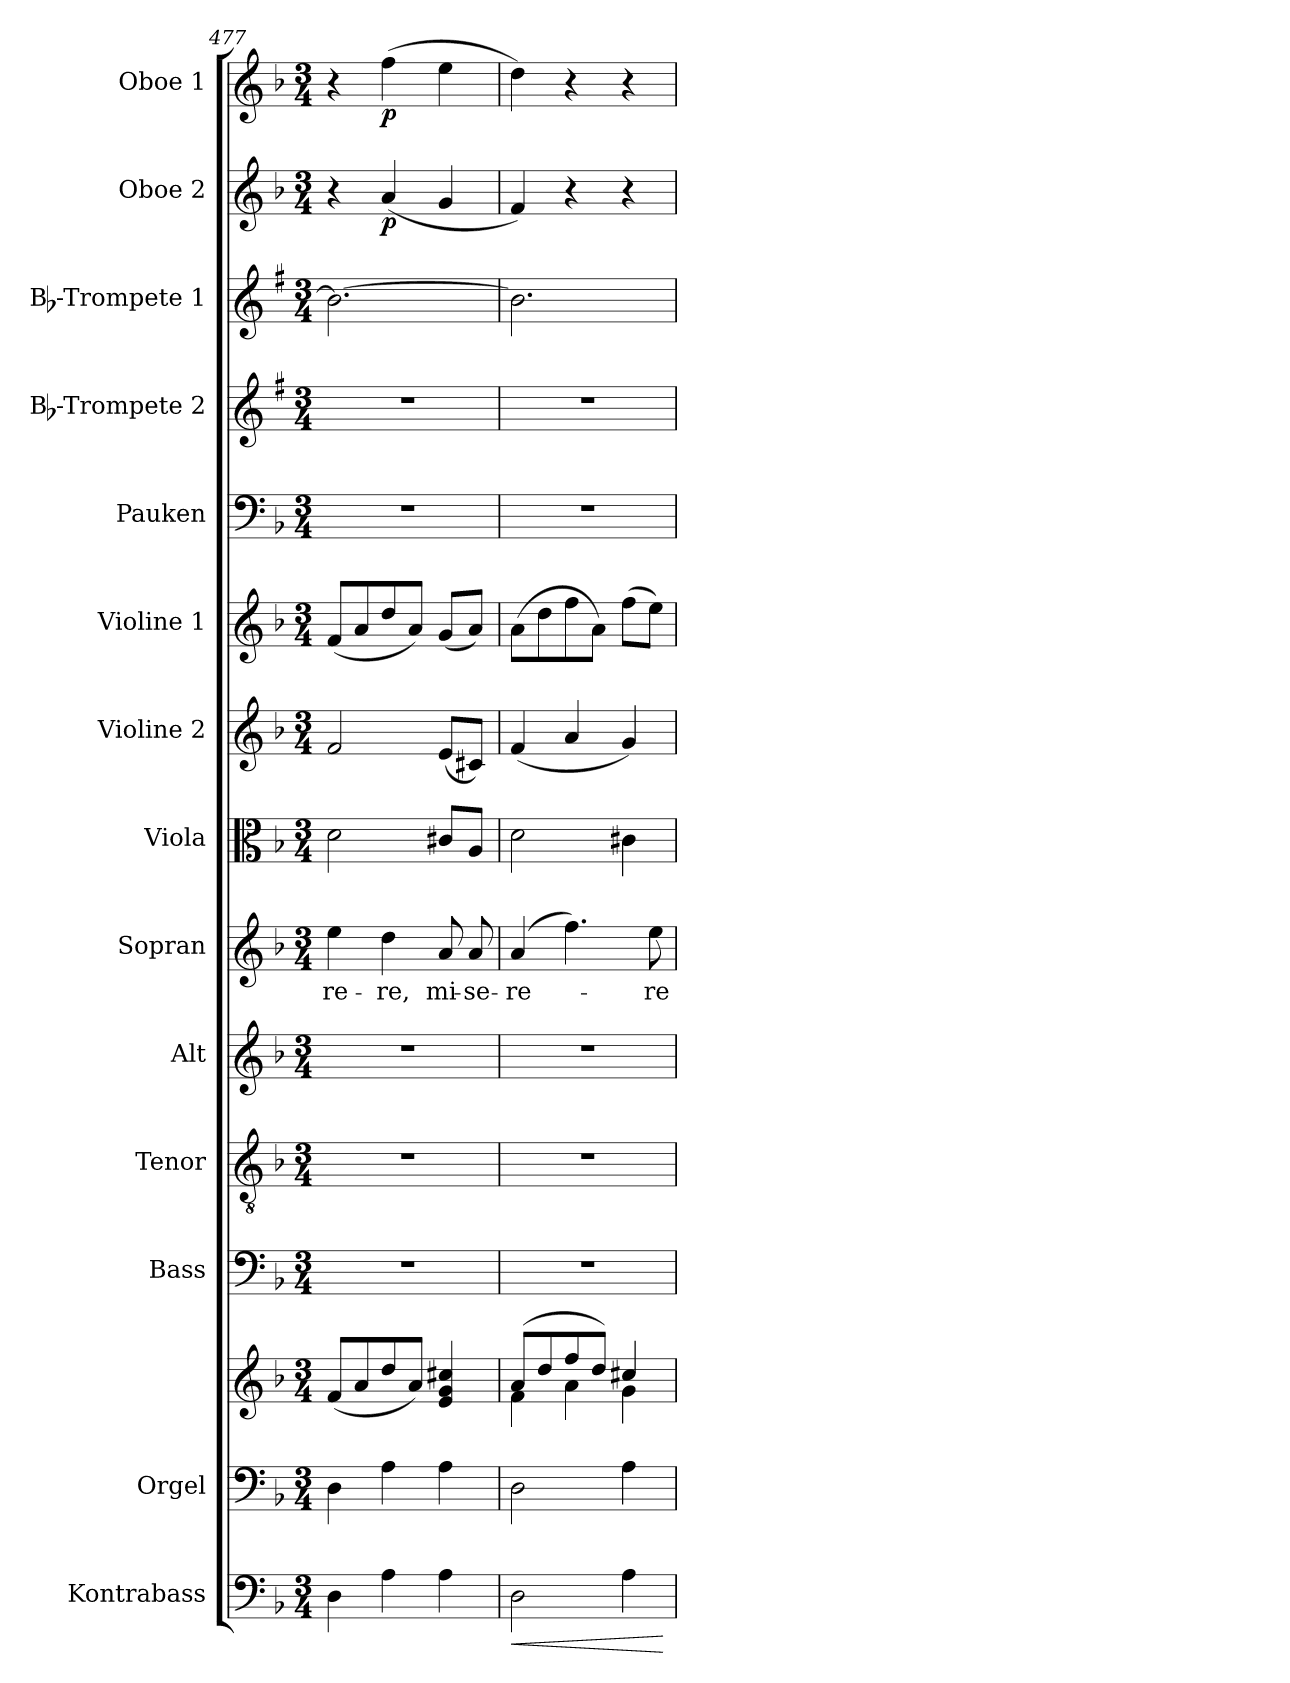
**kern	**dynam	**kern	**kern	**kern	**kern	**kern	**kern	**text	**kern	**kern	**kern	**kern	**kern	**kern	**kern	**dynam	**kern	**dynam
*part14	*part14	*part13	*part13	*part12	*part11	*part10	*part9	*part9	*part8	*part7	*part6	*part5	*part4	*part3	*part2	*part2	*part1	*part1
*staff15	*staff15	*staff14	*staff13	*staff12	*staff11	*staff10	*staff9	*staff9	*staff8	*staff7	*staff6	*staff5	*staff4	*staff3	*staff2	*staff2	*staff1	*staff1
*I"Kontrabass	*	*I"Orgel	*	*I"Bass	*I"Tenor	*I"Alt	*I"Sopran	*	*I"Viola	*I"Violine 2	*I"Violine 1	*I"Pauken	*I"Bb-Trompete 2	*I"Bb-Trompete 1	*I"Oboe 2	*	*I"Oboe 1	*
*I'Kb.	*	*I'Org.	*	*I'B.	*I'T.	*I'A.	*I'S.	*	*I'Vla.	*I'Vl. 2	*I'Vl. 1	*I'Pk.	*I'Bb Trp. 2	*I'Bb Trp. 1	*I'Ob. 2	*	*I'Ob. 1	*
*clefF4	*	*clefF4	*clefG2	*clefF4	*clefGv2	*clefG2	*clefG2	*	*clefC3	*clefG2	*clefG2	*clefF4	*clefG2	*clefG2	*clefG2	*	*clefG2	*
*ITrd7c12	*	*	*	*	*	*	*	*	*	*	*	*	*ITrd1c2	*ITrd1c2	*	*	*	*
*k[b-]	*	*k[b-]	*k[b-]	*k[b-]	*k[b-]	*k[b-]	*k[b-]	*	*k[b-]	*k[b-]	*k[b-]	*k[b-]	*k[b-]	*k[b-]	*k[b-]	*	*k[b-]	*
*F:	*	*F:	*F:	*F:	*F:	*F:	*F:	*	*F:	*F:	*F:	*F:	*F:	*F:	*F:	*	*F:	*
*M3/4	*	*M3/4	*M3/4	*M3/4	*M3/4	*M3/4	*M3/4	*	*M3/4	*M3/4	*M3/4	*M3/4	*M3/4	*M3/4	*M3/4	*	*M3/4	*
=477	=477	=477	=477	=477	=477	=477	=477	=477	=477	=477	=477	=477	=477	=477	=477	=477	=477	=477
!	!	!	!	!	!	!	!	!LO:LY:b	!	!	!	!	!	!	!	!	!	!
4DD\	.	4D\	(<8f/L	2.r	2.r	2.r	4ee\	-re-	2d\	2f/	(<8f/L	2.r	2.r	2.a\_	4r	.	4r	.
.	.	.	8a/	.	.	.	.	.	.	.	8a/	.	.	.	.	.	.	.
!	!	!	!	!	!	!	!	!LO:LY:b	!	!	!	!	!	!	!	!LO:DY:b	!	!LO:DY:b
4AA\	.	4A\	8dd/	.	.	.	4dd\	-re,	.	.	8dd/	.	.	.	(<4a/	p	(>4ff\	p
.	.	.	8a/J)	.	.	.	.	.	.	.	8a/J)	.	.	.	.	.	.	.
!	!	!	!	!	!	!	!	!LO:LY:b	!	!	!	!	!	!	!	!	!	!
4AA\	.	4A\	4e/ 4g/ 4cc#X/	.	.	.	8a/	mi-	8c#X/L	(<8e/L	(<8g/L	.	.	.	4g/	.	4ee\	.
!	!	!	!	!	!	!	!	!LO:LY:b	!	!	!	!	!	!	!	!	!	!
.	.	.	.	.	.	.	8a/	-se-	8A/J	8c#X/J)	8a/J)	.	.	.	.	.	.	.
=478	=478	=478	=478	=478	=478	=478	=478	=478	=478	=478	=478	=478	=478	=478	=478	=478	=478	=478
!	!LO:HP:b	!	!	!	!	!	!	!LO:LY:b	!	!	!	!	!	!	!	!	!	!
*	*	*	*^	*	*	*	*	*	*	*	*	*	*	*	*	*	*	*
2DD\	<	2D\	(>8a/L	4f\	2.r	2.r	2.r	(4a/	-re-	2d\	(<4f/	(>8a\L	2.r	2.r	2.a\]	4f/)	.	4dd\)	.
.	.	.	8dd/	.	.	.	.	.	.	.	.	8dd\	.	.	.	.	.	.	.
.	.	.	8ff/	4a\	.	.	.	4.ff\)	.	.	4a/	8ff\	.	.	.	4r	.	4r	.
.	.	.	8dd/J)	.	.	.	.	.	.	.	.	8a\J)	.	.	.	.	.	.	.
4AA\	.	4A\	4cc#X/	4g\	.	.	.	.	.	4c#X\	4g/)	(>8ff\L	.	.	.	4r	.	4r	.
!	!	!	!	!	!	!	!	!	!LO:LY:b	!	!	!	!	!	!	!	!	!	!
.	.	.	.	.	.	.	.	8ee\	-re	.	.	8ee\J)	.	.	.	.	.	.	.
*	*	*	*v	*v	*	*	*	*	*	*	*	*	*	*	*	*	*	*	*
.	[	.	.	.	.	.	.	.	.	.	.	.	.	.	.	.	.	.
=	=	=	=	=	=	=	=	=	=	=	=	=	=	=	=	=	=	=
*-	*-	*-	*-	*-	*-	*-	*-	*-	*-	*-	*-	*-	*-	*-	*-	*-	*-	*-
